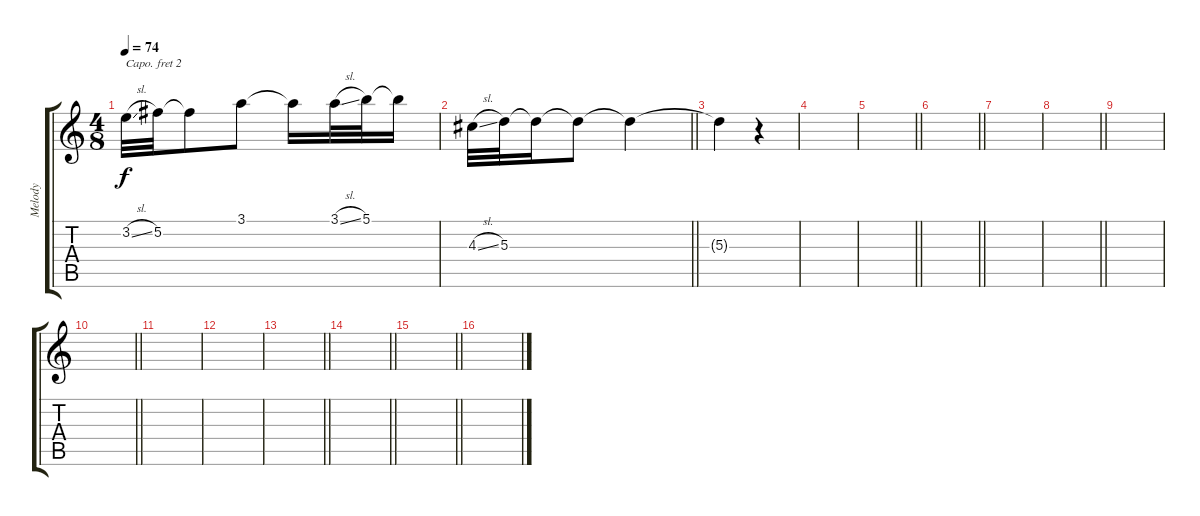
\track ("Melody" "Melody") {instrument acousticguitarsteel}
\staff {score tabs}
\capo 2
\tuning (E4 B3 G3 D3 A2 E2) {hide}
\ts (4 8)
\tempo 74
\clef g2
\ks c
3.2{sl}.32{dy f} 5.2.32 5.2{t}.8 3.1.8 3.1{t}.16 3.1{sl}.32 5.1.32 5.1{t}.16 |
\barLineRight lightlight
4.3{sl}.32 5.3.32 5.3{t}.16 5.3{t}.8 5.3{t}.4 |
\section ("" "")
5.3{t}.4 r.4 |
|
\barLineRight lightlight
|
\section ("" "")
\barLineRight lightlight
|
\section ("" "")
|
\barLineRight lightlight
|
\section ("" "")
|
\barLineRight lightlight
|
\section ("" "")
|
|
\barLineRight lightlight
|
\section ("" "")
\barLineRight lightlight
|
\section ("" "")
\barLineRight lightlight
|
\section ("" "")
